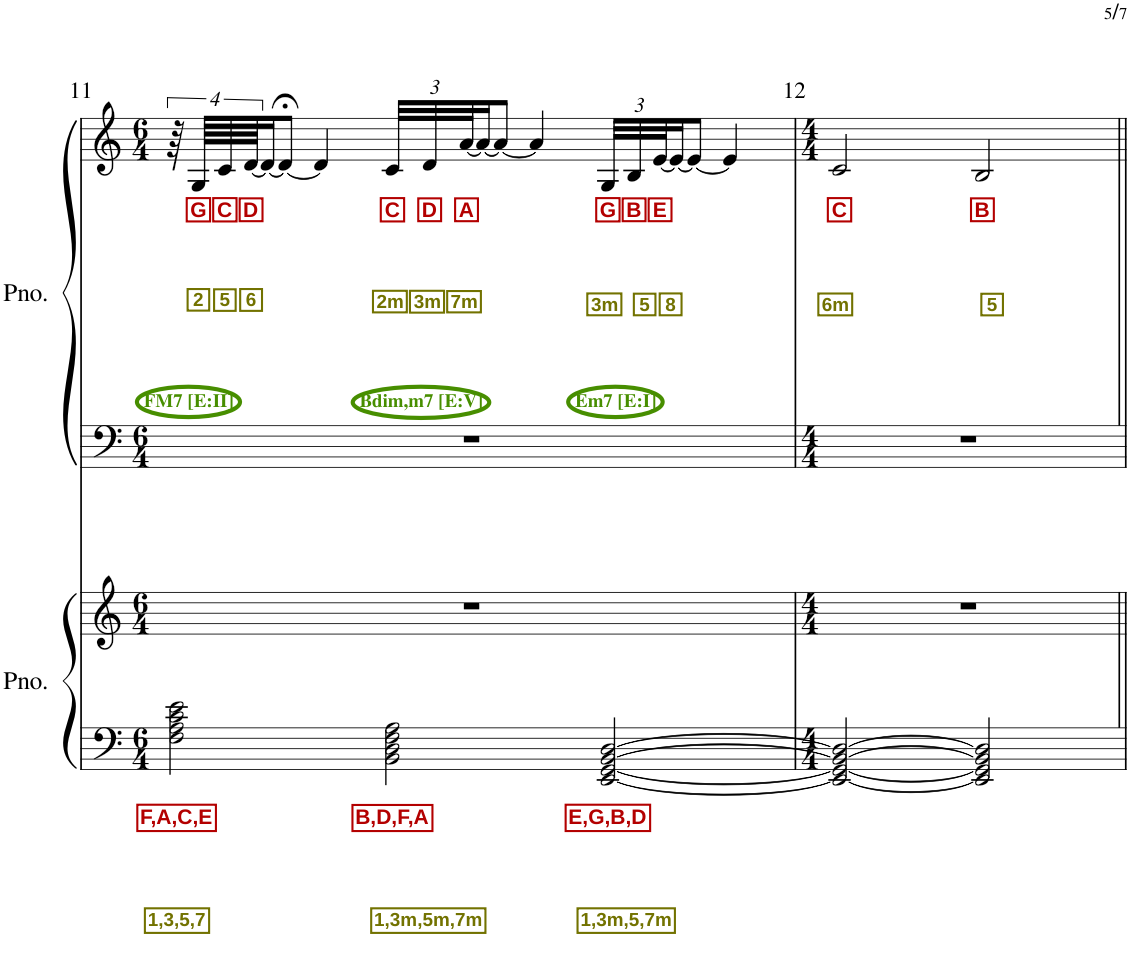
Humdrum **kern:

**kern	**text	**text	**text	**kern	**kern	**kern	**text	**text	**text
*part2	*part2	*part2	*part2	*part2	*part1	*part1	*part1	*part1	*part1
*staff4	*staff4	*staff4	*staff4	*staff3	*staff2	*staff1	*staff1	*staff1	*staff1
*I"ピアノ	*	*	*	*	*I"ピアノ	*	*	*	*
!!LO:PB:g=z
*clefF4	*	*	*	*clefG2	*clefF4	*clefG2	*	*	*
*k[]	*	*	*	*k[]	*k[]	*k[]	*	*	*
*M6/4	*	*	*	*M6/4	*M6/4	*M6/4	*	*	*
=11	=11	=11	=11	=11	=11	=11	=11	=11	=11
!	!	!	!	!	!	!LO:TX:b:B:color=#478E00:t=FM7 [E&colon;II]	!	!	!
!	!	!LO:LY:b:color=#B30000	!LO:LY:b:color=#727200	!	!	!	!	!	!
2F\ 2A\ 2c\ 2e\	.	F,A,C,E	1,3,5,7	1.r	1.r	64r	.	.	.
!	!	!	!	!	!	!	!	!LO:LY:b:color=#B30000	!LO:LY:b:color=#727200
.	.	.	.	.	.	64G/LLLL	.	G	2
!	!	!	!	!	!	!	!	!LO:LY:b:color=#B30000	!LO:LY:b:color=#727200
.	.	.	.	.	.	64c/	.	C	5
!	!	!	!	!	!	!	!	!LO:LY:b:color=#B30000	!LO:LY:b:color=#727200
.	.	.	.	.	.	[64d/JJ	.	D	6
.	.	.	.	.	.	16d/J_	.	.	.
.	.	.	.	.	.	8d;</J_	.	.	.
.	.	.	.	.	.	4d/]	.	.	.
!	!	!LO:LY:b:color=#B30000	!LO:LY:b:color=#727200	!	!	!	!	!	!
*	*	*	*	*	*	*Xbrackettup	*	*	*
!	!	!	!	!	!	!LO:TX:b:B:color=#478E00:t=Bdim,m7 [E&colon;V]	!	!	!
!	!	!	!	!	!	!	!	!LO:LY:b:color=#B30000	!LO:LY:b:color=#727200
2BB\ 2D\ 2F\ 2A\	.	B,D,F,A	1,3m,5m,7m	.	.	48c/LLL	.	C	2m
!	!	!	!	!	!	!	!	!LO:LY:b:color=#B30000	!LO:LY:b:color=#727200
.	.	.	.	.	.	48d/	.	D	3m
!	!	!	!	!	!	!	!	!LO:LY:b:color=#B30000	!LO:LY:b:color=#727200
.	.	.	.	.	.	[48a/J	.	A	7m
.	.	.	.	.	.	16a/J_	.	.	.
.	.	.	.	.	.	8a/J_	.	.	.
.	.	.	.	.	.	4a/]	.	.	.
!	!	!	!	!	!	!LO:TX:b:B:color=#478E00:t=Em7 [E&colon;I]	!	!	!
!	!	!LO:LY:b:color=#B30000	!LO:LY:b:color=#727200	!	!	!	!	!LO:LY:b:color=#B30000	!LO:LY:b:color=#727200
[2EE/ [2GG/ [2BB/ [2D/	.	E,G,B,D	1,3m,5,7m	.	.	48G/LLL	.	G	3m
!	!	!	!	!	!	!	!	!LO:LY:b:color=#B30000	!LO:LY:b:color=#727200
.	.	.	.	.	.	48B/	.	B	5
!	!	!	!	!	!	!	!	!LO:LY:b:color=#B30000	!LO:LY:b:color=#727200
.	.	.	.	.	.	[48e/J	.	E	8
.	.	.	.	.	.	16e/J_	.	.	.
.	.	.	.	.	.	8e/J_	.	.	.
.	.	.	.	.	.	4e/]	.	.	.
=12	=12	=12	=12	=12	=12	=12	=12	=12	=12
*M4/4	*	*	*	*M4/4	*M4/4	*M4/4	*	*	*
!	!	!	!	!	!	!	!	!LO:LY:b:color=#B30000	!LO:LY:b:color=#727200
2EE/_ 2GG/_ 2BB/_ 2D/_	.	.	.	1r	1r	2c/	.	C	6m
!	!	!	!	!	!	!	!	!LO:LY:b:color=#B30000	!LO:LY:b:color=#727200
2EE/] 2GG/] 2BB/] 2D/]	.	.	.	.	.	2B/	.	B	5
=||	=||	=||	=||	=||	=||	=||	=||	=||	=||
*-	*-	*-	*-	*-	*-	*-	*-	*-	*-
